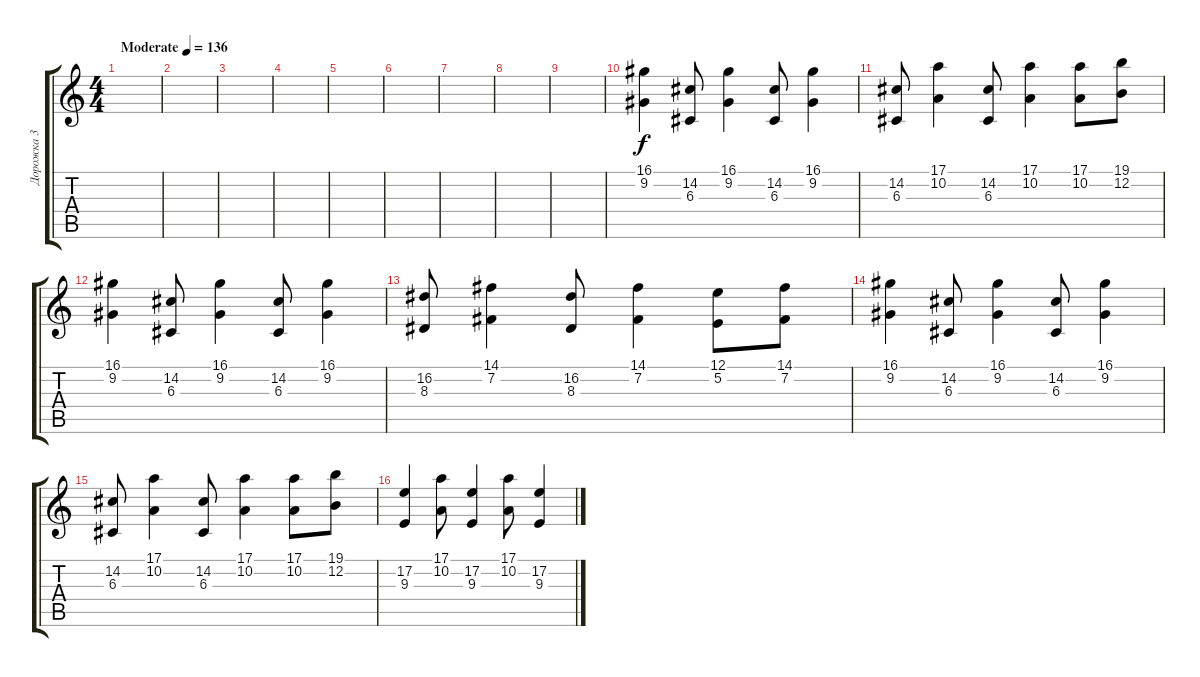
\track ("Дорожка 3" "Дорожка 3") {instrument lead2sawtooth}
\staff {score tabs}
\tuning (E4 B3 G3 D3 A2 E2) {hide}
\ts (4 4)
\tempo (136 "Moderate")
\clef g2
\ks c
|
|
|
|
|
|
|
|
|
(16.1 9.2).4 (14.2 6.3).8 (16.1 9.2).4 (14.2 6.3).8 (16.1 9.2).4 |
(14.2 6.3).8 (17.1 10.2).4 (14.2 6.3).8 (17.1 10.2).4 (17.1 10.2).8 (19.1 12.2).8 |
(16.1 9.2).4 (14.2 6.3).8 (16.1 9.2).4 (14.2 6.3).8 (16.1 9.2).4 |
(16.2 8.3).8 (14.1 7.2).4 (16.2 8.3).8 (14.1 7.2).4 (12.1 5.2).8 (14.1 7.2).8 |
(16.1 9.2).4 (14.2 6.3).8 (16.1 9.2).4 (14.2 6.3).8 (16.1 9.2).4 |
(14.2 6.3).8 (17.1 10.2).4 (14.2 6.3).8 (17.1 10.2).4 (17.1 10.2).8 (19.1 12.2).8 |
(17.2 9.3).4 (17.1 10.2).8 (17.2 9.3).4 (17.1 10.2).8 (17.2 9.3).4
